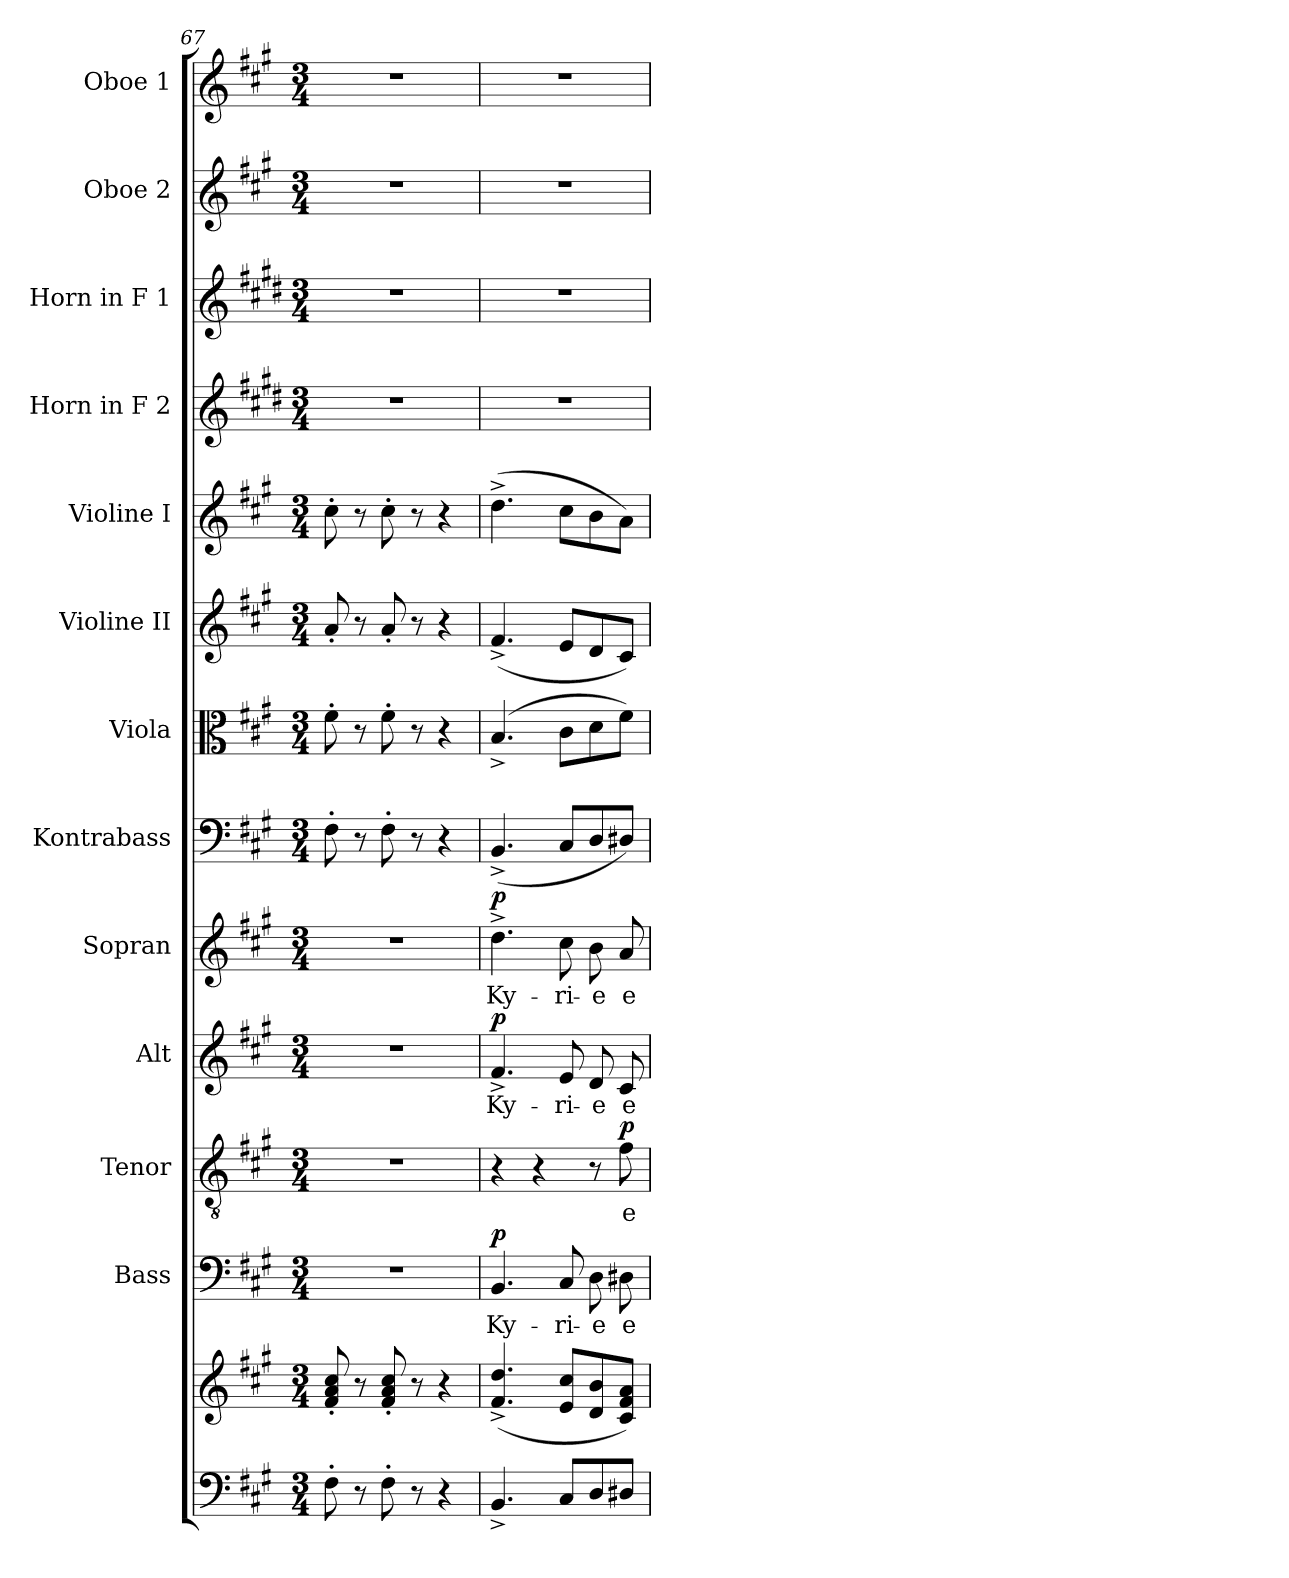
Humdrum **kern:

**kern	**kern	**kern	**text	**dynam	**kern	**text	**dynam	**kern	**text	**dynam	**kern	**text	**dynam	**kern	**kern	**kern	**kern	**kern	**kern	**kern	**kern
*part13	*part13	*part12	*part12	*part12	*part11	*part11	*part11	*part10	*part10	*part10	*part9	*part9	*part9	*part8	*part7	*part6	*part5	*part4	*part3	*part2	*part1
*staff14	*staff13	*staff12	*staff12	*staff12	*staff11	*staff11	*staff11	*staff10	*staff10	*staff10	*staff9	*staff9	*staff9	*staff8	*staff7	*staff6	*staff5	*staff4	*staff3	*staff2	*staff1
*	*	*I"Bass	*	*	*I"Tenor	*	*	*I"Alt	*	*	*I"Sopran	*	*	*I"Kontrabass	*I"Viola	*I"Violine II	*I"Violine I	*I"Horn in F 2	*I"Horn in F 1	*I"Oboe 2	*I"Oboe 1
*	*	*I'B.	*	*	*I'T.	*	*	*I'A.	*	*	*I'S.	*	*	*I'Kb.	*I'Vla.	*I'Vl. II	*I'Vl. I	*	*	*I'Ob.. 2	*I'Ob. 1
*clefF4	*clefG2	*clefF4	*	*	*clefGv2	*	*	*clefG2	*	*	*clefG2	*	*	*clefF4	*clefC3	*clefG2	*clefG2	*clefG2	*clefG2	*clefG2	*clefG2
*	*	*	*	*	*	*	*	*	*	*	*	*	*	*ITrd7c12	*	*	*	*ITrd4c7	*ITrd4c7	*	*
*k[f#c#g#]	*k[f#c#g#]	*k[f#c#g#]	*	*	*k[f#c#g#]	*	*	*k[f#c#g#]	*	*	*k[f#c#g#]	*	*	*k[f#c#g#]	*k[f#c#g#]	*k[f#c#g#]	*k[f#c#g#]	*k[f#c#g#]	*k[f#c#g#]	*k[f#c#g#]	*k[f#c#g#]
*A:	*A:	*A:	*	*	*A:	*	*	*A:	*	*	*A:	*	*	*A:	*A:	*A:	*A:	*A:	*A:	*A:	*A:
*M3/4	*M3/4	*M3/4	*	*	*M3/4	*	*	*M3/4	*	*	*M3/4	*	*	*M3/4	*M3/4	*M3/4	*M3/4	*M3/4	*M3/4	*M3/4	*M3/4
=67	=67	=67	=67	=67	=67	=67	=67	=67	=67	=67	=67	=67	=67	=67	=67	=67	=67	=67	=67	=67	=67
8F#'>\	8f#/'< 8a/'< 8cc#/'<	2.r	.	.	2.r	.	.	2.r	.	.	2.r	.	.	8FF#'>\	8f#'>\	8a'</	8cc#'>\	2.r	2.r	2.r	2.r
8r	8r	.	.	.	.	.	.	.	.	.	.	.	.	8r	8r	8r	8r	.	.	.	.
8F#'>\	8f#/'< 8a/'< 8cc#/'<	.	.	.	.	.	.	.	.	.	.	.	.	8FF#'>\	8f#'>\	8a'</	8cc#'>\	.	.	.	.
8r	8r	.	.	.	.	.	.	.	.	.	.	.	.	8r	8r	8r	8r	.	.	.	.
4r	4r	.	.	.	.	.	.	.	.	.	.	.	.	4r	4r	4r	4r	.	.	.	.
=68	=68	=68	=68	=68	=68	=68	=68	=68	=68	=68	=68	=68	=68	=68	=68	=68	=68	=68	=68	=68	=68
!	!	!	!LO:LY:b	!LO:DY:a	!	!	!	!	!LO:LY:b	!LO:DY:a	!	!LO:LY:b	!LO:DY:a	!	!	!	!	!	!	!	!
4.BB^</	(<4.f#/^< 4.dd/^<	4.BB/	Ky-	p	4r	.	.	4.f#^>/	Ky-	p	4.dd^>\	Ky-	p	(<4.BBB^</	(4.B^</	(<4.f#^</	(>4.dd^>\	2.r	2.r	2.r	2.r
.	.	.	.	.	4r	.	.	.	.	.	.	.	.	.	.	.	.	.	.	.	.
!	!	!	!LO:LY:b	!	!	!	!	!	!LO:LY:b	!	!	!LO:LY:b	!	!	!	!	!	!	!	!	!
8C#/L	8e/ 8cc#/L	8C#/	-ri-	.	.	.	.	8e/	-ri-	.	8cc#\	-ri-	.	8CC#/L	8c#\L	8e/L	8cc#\L	.	.	.	.
!	!	!	!LO:LY:b	!	!	!	!	!	!LO:LY:b	!	!	!LO:LY:b	!	!	!	!	!	!	!	!	!
8D/	8d/ 8b/	8D\	-e	.	8r	.	.	8d/	-e	.	8b\	-e	.	8DD/	8d\	8d/	8b\	.	.	.	.
!	!	!	!LO:LY:b	!	!	!LO:LY:b	!LO:DY:a	!	!LO:LY:b	!	!	!LO:LY:b	!	!	!	!	!	!	!	!	!
8D#X/J	8c#/ 8f#/ 8a/J)	8D#X\	e-	.	8f#\	e-	p	8c#/	e-	.	8a/	e-	.	8DD#X/J)	8f#\J)	8c#/J)	8a\J)	.	.	.	.
=	=	=	=	=	=	=	=	=	=	=	=	=	=	=	=	=	=	=	=	=	=
*-	*-	*-	*-	*-	*-	*-	*-	*-	*-	*-	*-	*-	*-	*-	*-	*-	*-	*-	*-	*-	*-
